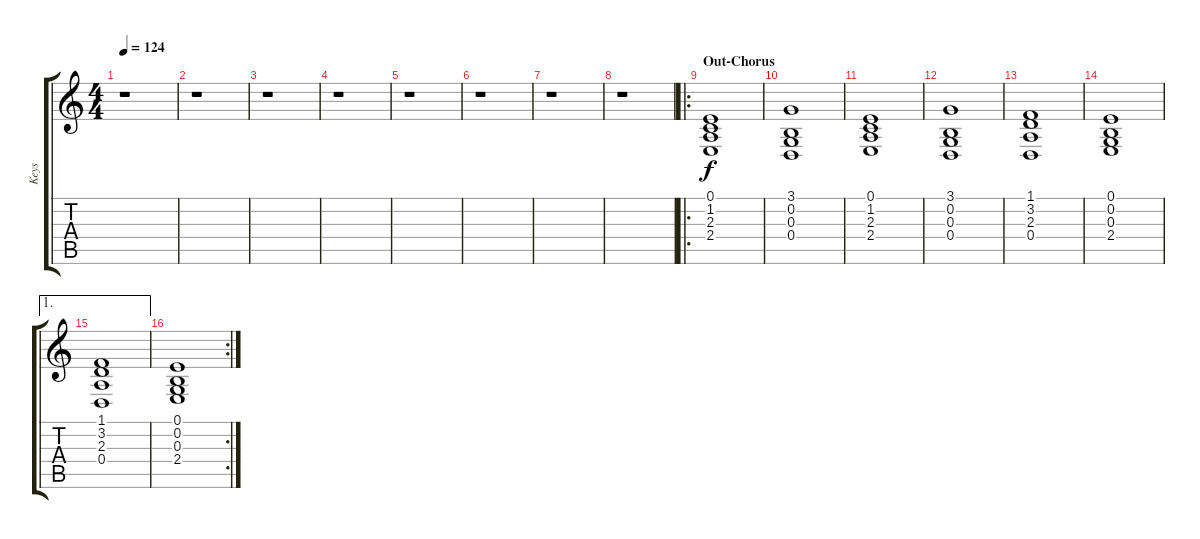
\track ("Keys" "Keys") {instrument stringensemble2}
\staff {score tabs}
\tuning (E4 B3 G3 D3 A2 E2) {hide}
\ts (4 4)
\tempo 124
\clef g2
\ks c
r.1{dy f} |
r.1 |
r.1 |
r.1 |
r.1 |
r.1 |
r.1 |
r.1 |
\ro
\section ("" "Out-Chorus")
(0.1 1.2 2.3 2.4).1{volume 9} |
(3.1 0.2 0.3 0.4).1 |
(0.1 1.2 2.3 2.4).1 |
(3.1 0.2 0.3 0.4).1 |
(1.1 3.2 2.3 0.4).1 |
(0.1 0.2 0.3 2.4).1 |
\ae 1
(1.1 3.2 2.3 0.4).1 |
\rc 2
(0.1 0.2 0.3 2.4).1
